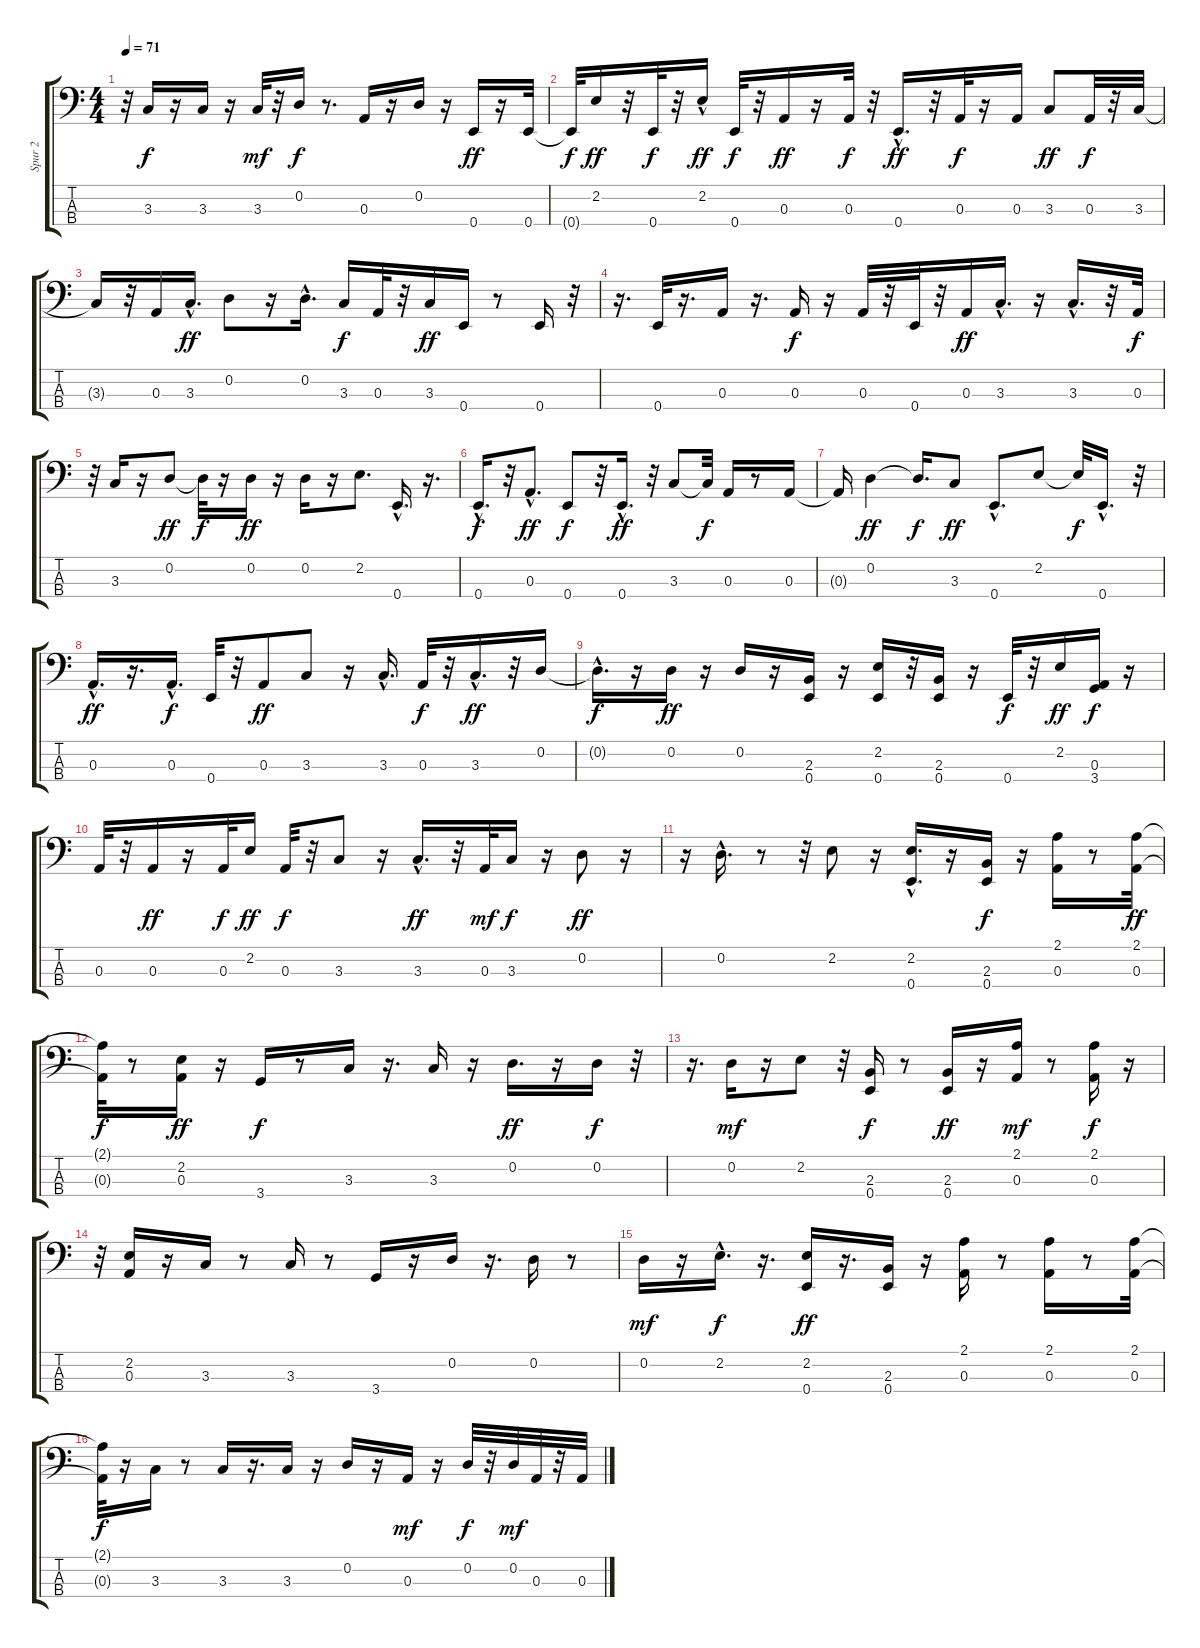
\track ("Spur 2" "Spur 2") {instrument synthbass2}
\staff {score tabs}
\tuning (G2 D2 A1 E1) {hide}
\ts (4 4)
\tempo 71
\clef f4
\ks c
r.32{dy f} 3.3.16 r.16 3.3.16 r.16 3.3.32{dy mf} r.32 0.2.16{dy f} r.8{d} 0.3.16 r.16 0.2.16 r.16 0.4.16{dy ff} r.16 0.4.32 |
0.4{t}.32{dy f} 2.2.16{dy ff} r.32 0.4.32{dy f} r.32 2.2{hac}.16{dy ff} 0.4.32{dy f} r.32 0.3.16{dy ff} r.16 0.3.32{dy f} r.32 0.4{hac}.16{d dy ff} r.32 0.3.32{dy f} r.16 0.3.16 3.3.8{dy ff} 0.3.32{dy f} r.32 3.3.32 |
3.3{t}.16 r.32 0.3.16 3.3{hac}.16{d dy ff} 0.2.8 r.16 0.2{hac}.16{d} 3.3.16{dy f} 0.3.32 r.32 3.3.16{dy ff} 0.4.16 r.8 0.4.16 r.32 |
r.16{d} 0.4.32 r.16{d} 0.3.16 r.16{d} 0.3.16{dy f} r.16 0.3.32 r.32 0.4.32 r.32 0.3.16{dy ff} 3.3{hac}.16{d} r.16 3.3{hac}.16{d} r.32 0.3.32{dy f} |
r.32 3.3.16 r.16 0.2.8{dy ff} 0.2{t}.32{dy f} r.16 0.2.16{dy ff} r.16 0.2.16 r.16 2.2.8{d} 0.4{hac}.16{d} r.16{d} |
0.4{hac}.16{d dy f} r.32 0.3{hac}.8{d dy ff} 0.4.8{dy f} r.32 0.4{hac}.16{d dy ff} r.32 3.3.8 3.3{t}.32{dy f} 0.3.16 r.8 0.3.16 |
0.3{t}.16 0.2.4{dy ff} 0.2{t}.16{d dy f} 3.3.8{dy ff} 0.4{hac}.8{d} 2.2.8 2.2{t}.32{dy f} 0.4{hac}.16{d} r.32 |
0.3{hac}.16{d dy ff} r.16{d} 0.3{hac}.16{d dy f} 0.4.32 r.32 0.3.8{dy ff} 3.3.8 r.16 3.3{hac}.16{d} 0.3.32{dy f} r.32 3.3{hac}.16{d dy ff} r.32 0.2.16 |
0.2{hac t}.16{d dy f} r.16 0.2.16{dy ff} r.16 0.2.16 r.16 (2.3 0.4).16 r.16 (2.2 0.4).16 r.32 (2.3 0.4).16 r.16 0.4.32{dy f} r.32 2.2.16{dy ff} (0.3 3.4).16{dy f} r.16 |
0.3.32 r.32 0.3.16{dy ff} r.16 0.3.32{dy f} 2.2.16{dy ff} 0.3.32{dy f} r.32 3.3.8 r.16 3.3{hac}.16{d dy ff} r.32 0.3.32{dy mf} 3.3.16{dy f} r.16 0.2.8{dy ff} r.16 |
r.16 0.2{hac}.16{d} r.8 r.32 2.2.8 r.16 (2.2{hac} 0.4).16{d} r.16 (2.3 0.4).16{dy f} r.16 (2.1 0.3).16 r.8 (2.1 0.3).32{dy ff} |
(2.1{t} 0.3{t}).32{dy f} r.8 (2.2 0.3).16{dy ff} r.16 3.4.16{dy f} r.8 3.3.16 r.16{d} 3.3.16 r.16 0.2.16{d dy ff} r.16 0.2.16{dy f} r.32 |
r.16{d} 0.2.16{dy mf} r.16 2.2.8 r.32 (2.3 0.4).16{dy f} r.8 (2.3 0.4).16{dy ff} r.16 (2.1 0.3).16{dy mf} r.8 (2.1 0.3).16{dy f} r.16 |
r.32 (2.2 0.3).16 r.16 3.3.16 r.8 3.3.16 r.8 3.4.16 r.16 0.2.16 r.16{d} 0.2.16 r.8 |
0.2.16{dy mf} r.16 2.2{hac}.16{d dy f} r.16{d} (2.2 0.4).16{dy ff} r.16{d} (2.3 0.4).16 r.16 (2.1 0.3).16 r.8 (2.1 0.3).16 r.8 (2.1 0.3).32 |
(2.1{t} 0.3{t}).32{dy f} r.16 3.3.16 r.8 3.3.16 r.16{d} 3.3.16 r.16 0.2.16 r.16 0.3.16{dy mf} r.16 0.2.32{dy f} r.32 0.2.32{dy mf} 0.3.32 r.32 0.3.32
